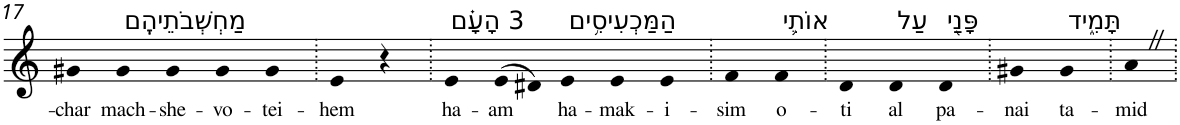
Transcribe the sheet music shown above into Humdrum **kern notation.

**kern	**text
*part1	*part1
*staff1	*staff1
*I"Piano	*
*I'Pno	*
!!LO:PB:g=z
*clefG2	*
*k[]	*
=17	=17
!	!LO:LY:b
4g#X	-char
!LO:TX:a:t=מַחְשְׁבֹתֵיהֶֽם	!
!	!LO:LY:b
4g#	mach-
!	!LO:LY:b
4g#	-she-
!	!LO:LY:b
4g#	-vo-
!	!LO:LY:b
4g#	-tei-
=18.	=18.
!	!LO:LY:b
4e	-hem
4r	.
=19.	=19.
!LO:TX:a:t=3 הָעָ֗ם	!
!	!LO:LY:b
4e	ha-
!	!LO:LY:b
(>8e	-am
8d#X)	.
!LO:TX:a:t=הַמַּכְעִיסִ֥ים	!
!	!LO:LY:b
4e	ha-
!	!LO:LY:b
4e	-mak-
!	!LO:LY:b
4e	-i-
=20.	=20.
!	!LO:LY:b
4f	-sim
!LO:TX:a:t=אוֹתִ֛י	!
!	!LO:LY:b
4f	o-
=21.	=21.
!	!LO:LY:b
4d	-ti
!LO:TX:a:t=עַל	!
!	!LO:LY:b
4d	al
!LO:TX:a:t=פָּנַ֖י	!
!	!LO:LY:b
4d	pa-
=22.	=22.
!	!LO:LY:b
4g#X	-nai
!LO:TX:a:t=תָּמִ֑יד	!
!	!LO:LY:b
4g#	ta-
=23.	=23.
!	!LO:LY:b
4aZ	-mid
=.	=.
*-	*-
